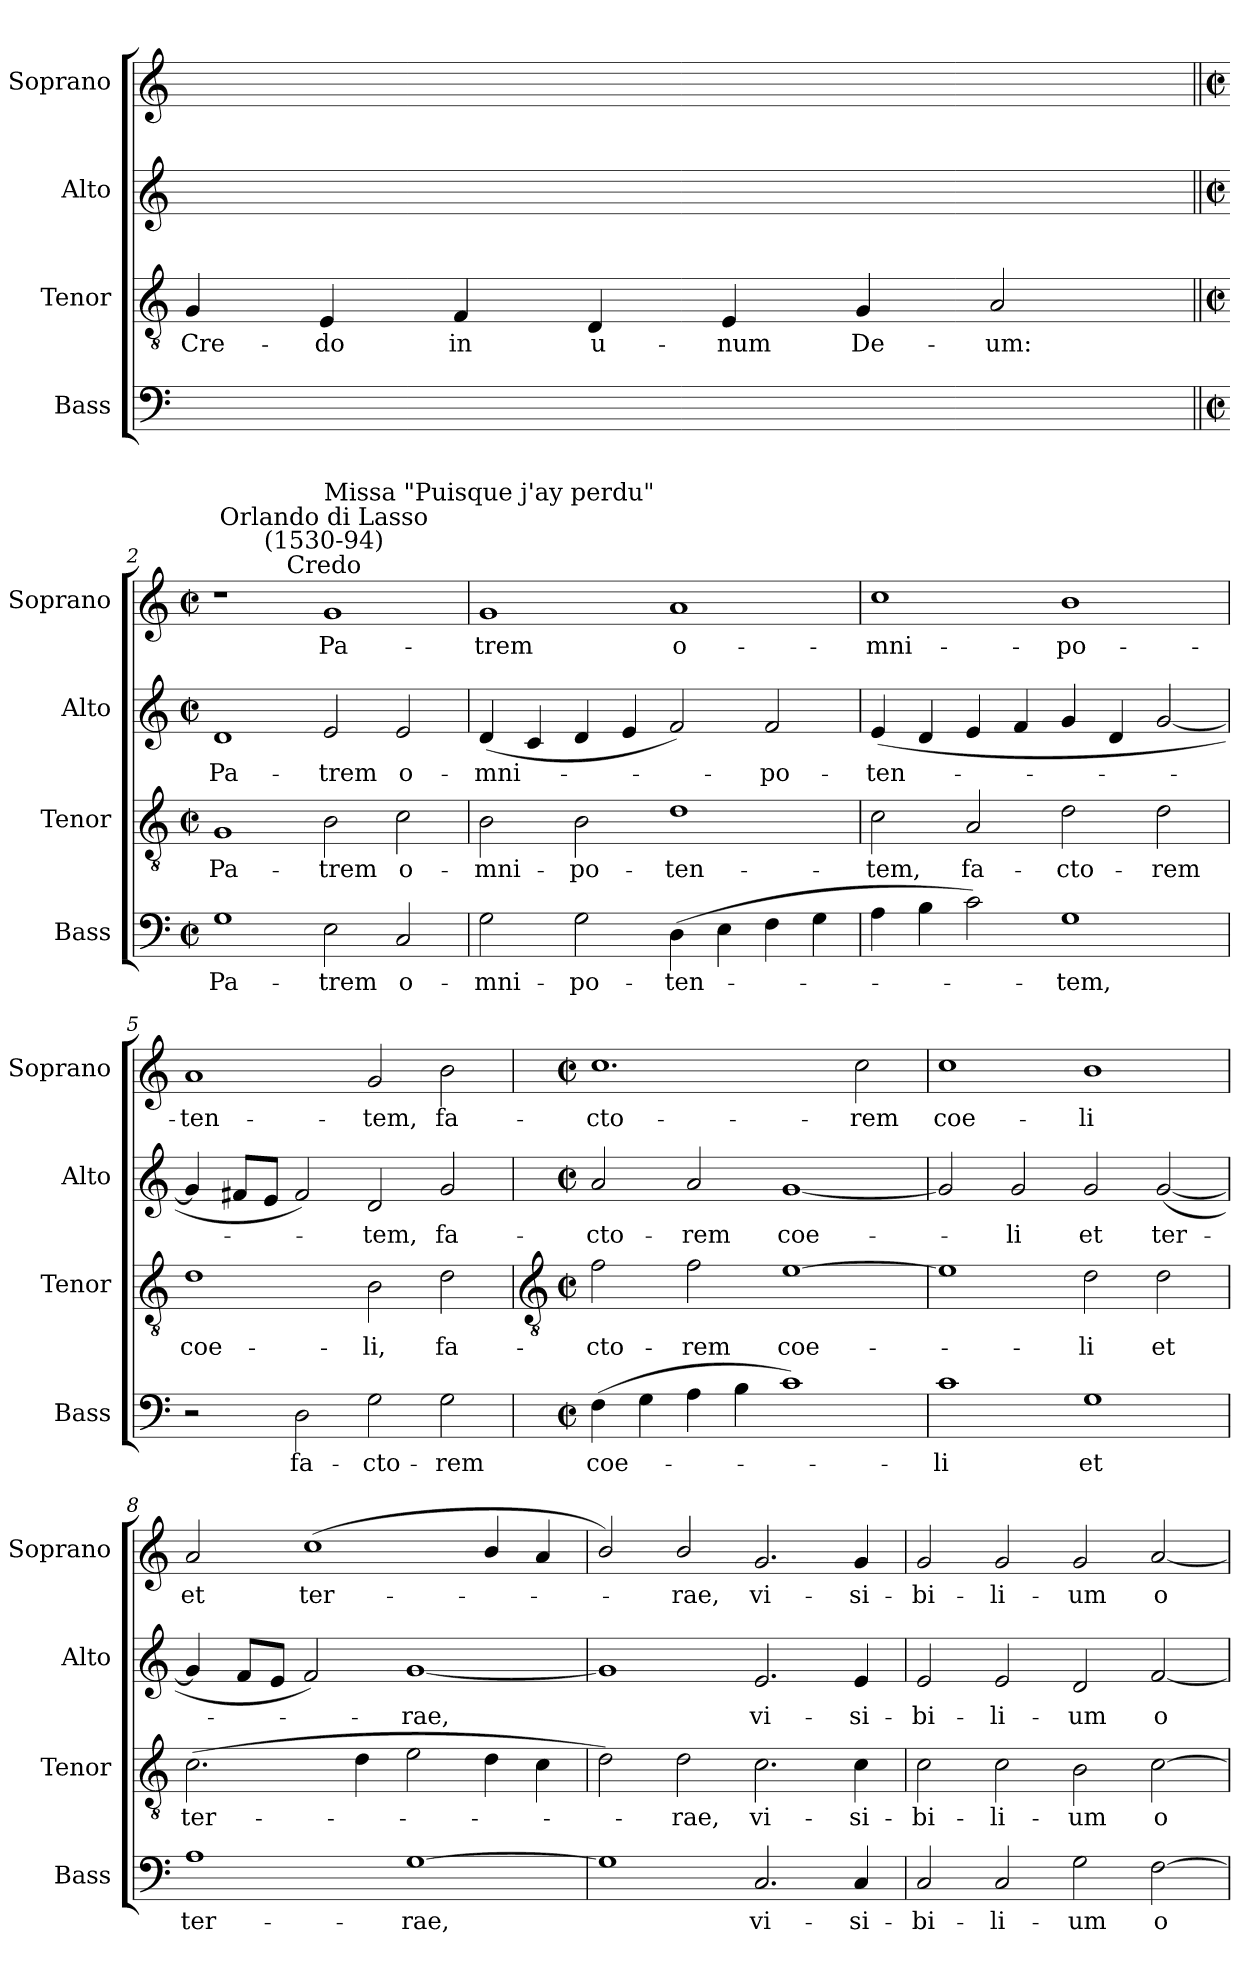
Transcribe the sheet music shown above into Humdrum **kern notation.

**kern	**text	**kern	**text	**kern	**text	**kern	**text
*part4	*part4	*part3	*part3	*part2	*part2	*part1	*part1
*staff4	*staff4	*staff3	*staff3	*staff2	*staff2	*staff1	*staff1
*I"Bass	*	*I"Tenor	*	*I"Alto	*	*I"Soprano	*
*I'Bass	*	*I'Tenor	*	*I'Alto	*	*I'Soprano	*
*clefF4	*	*clefGv2	*	*clefG2	*	*clefG2	*
*k[]	*	*k[]	*	*k[]	*	*k[]	*
*C:	*	*C:	*	*C:	*	*C:	*
=1	=1	=1	=1	=1	=1	=1	=1
!	!	!	!LO:LY:b	!	!	!	!
1ryy	.	4G	Cre-	1ryy	.	1ryy	.
!	!	!	!LO:LY:b	!	!	!	!
.	.	4E	-do	.	.	.	.
!	!	!	!LO:LY:b	!	!	!	!
.	.	4F	in	.	.	.	.
!	!	!	!LO:LY:b	!	!	!	!
.	.	4D	u-	.	.	.	.
!	!	!	!LO:LY:b	!	!	!	!
1ryy	.	4E	-num	1ryy	.	1ryy	.
!	!	!	!LO:LY:b	!	!	!	!
.	.	4G	De-	.	.	.	.
!	!	!	!LO:LY:b	!	!	!	!
.	.	2A	-um:	.	.	.	.
=2||	=2||	=2||	=2||	=2||	=2||	=2||	=2||
*M4/2	*	*M4/2	*	*M4/2	*	*M4/2	*
*met(c|)	*	*met(c|)	*	*met(c|)	*	*met(c|)	*
!	!LO:LY:b	!	!LO:LY:b	!	!LO:LY:b	!	!
1G	Pa-	1G	Pa-	1d	Pa-	1r	.
!	!	!	!	!	!	!LO:TX:a:cj:t=Credo	!
!	!	!	!	!	!	!LO:TX:a:cj:t=Orlando di Lasso\n(1530-94)	!
!	!	!	!	!	!	!LO:TX:a:t=Missa "Puisque j'ay perdu"	!
!	!LO:LY:b	!	!LO:LY:b	!	!LO:LY:b	!	!LO:LY:b
2E	-trem	2B	-trem	2e	-trem	1g	Pa-
!	!LO:LY:b	!	!LO:LY:b	!	!LO:LY:b	!	!
2C	o-	2c	o-	2e	o-	.	.
=3	=3	=3	=3	=3	=3	=3	=3
!	!LO:LY:b	!	!LO:LY:b	!	!LO:LY:b	!	!LO:LY:b
2G	-mni-	2B	-mni-	(<4d	-mni-	1g	-trem
.	.	.	.	4c	.	.	.
!	!LO:LY:b	!	!LO:LY:b	!	!	!	!
2G	-po-	2B	-po-	4d	.	.	.
.	.	.	.	4e	.	.	.
!	!LO:LY:b	!	!LO:LY:b	!	!	!	!LO:LY:b
(>4D	-ten-	1d	-ten-	2f)	.	1a	o-
4E	.	.	.	.	.	.	.
!	!	!	!	!	!LO:LY:b	!	!
4F	.	.	.	2f	po-	.	.
4G	.	.	.	.	.	.	.
=4	=4	=4	=4	=4	=4	=4	=4
!	!	!	!LO:LY:b	!	!LO:LY:b	!	!LO:LY:b
4A	.	2c	-tem,	(<4e	-ten-	1cc	-mni-
4B	.	.	.	4d	.	.	.
!	!	!	!LO:LY:b	!	!	!	!
2c)	.	2A	fa-	4e	.	.	.
.	.	.	.	4f	.	.	.
!	!LO:LY:b	!	!LO:LY:b	!	!	!	!LO:LY:b
1G	tem,	2d	-cto-	4g	.	1b	-po-
.	.	.	.	4d	.	.	.
!	!	!	!LO:LY:b	!	!	!	!
.	.	2d	-rem	[2g	.	.	.
=5	=5	=5	=5	=5	=5	=5	=5
!	!	!	!LO:LY:b	!	!	!	!LO:LY:b
2r	.	1d	coe-	4g]	.	1a	-ten-
.	.	.	.	8f#XL	.	.	.
.	.	.	.	8eJ	.	.	.
!	!LO:LY:b	!	!	!	!	!	!
2D	fa-	.	.	2f#)	.	.	.
!	!LO:LY:b	!	!LO:LY:b	!	!LO:LY:b	!	!LO:LY:b
2G	-cto-	2B	-li,	2d	tem,	2g	-tem,
!	!LO:LY:b	!	!LO:LY:b	!	!LO:LY:b	!	!LO:LY:b
2G	-rem	2d	fa-	2g	fa-	2b	fa-
!!LO:LB:g=z
=6	=6	=6	=6	=6	=6	=6	=6
*	*	*clefGv2	*	*	*	*	*
*M4/2	*	*M4/2	*	*M4/2	*	*M4/2	*
*met(c|)	*	*met(c|)	*	*met(c|)	*	*met(c|)	*
!	!LO:LY:b	!	!LO:LY:b	!	!LO:LY:b	!	!LO:LY:b
(>4F	coe-	2f	-cto-	2a	-cto-	1.cc	-cto-
4G	.	.	.	.	.	.	.
!	!	!	!LO:LY:b	!	!LO:LY:b	!	!
4A	.	2f	-rem	2a	-rem	.	.
4B	.	.	.	.	.	.	.
!	!	!	!LO:LY:b	!	!LO:LY:b	!	!
1c)	.	[1e	coe-	[1g	coe-	.	.
!	!	!	!	!	!	!	!LO:LY:b
.	.	.	.	.	.	2cc	-rem
=7	=7	=7	=7	=7	=7	=7	=7
!	!LO:LY:b	!	!	!	!	!	!LO:LY:b
1c	li	1e]	.	2g]	.	1cc	coe-
!	!	!	!	!	!LO:LY:b	!	!
.	.	.	.	2g	li	.	.
!	!LO:LY:b	!	!LO:LY:b	!	!LO:LY:b	!	!LO:LY:b
1G	et	2d	li	2g	et	1b	-li
!	!	!	!LO:LY:b	!	!LO:LY:b	!	!
.	.	2d	et	(<[2g	ter-	.	.
=8	=8	=8	=8	=8	=8	=8	=8
!	!LO:LY:b	!	!LO:LY:b	!	!	!	!LO:LY:b
1A	ter-	(>2.c	ter-	4g]	.	2a	et
.	.	.	.	8fL	.	.	.
.	.	.	.	8eJ	.	.	.
!	!	!	!	!	!	!	!LO:LY:b
.	.	.	.	2f)	.	(<1cc	ter-
.	.	4d	.	.	.	.	.
!	!LO:LY:b	!	!	!	!LO:LY:b	!	!
[1G	-rae,	2e	.	[1g	rae,	.	.
.	.	4d	.	.	.	4b/	.
.	.	4c	.	.	.	4a	.
=9	=9	=9	=9	=9	=9	=9	=9
1G]	.	2d)	.	1g]	.	2b/)	.
!	!	!	!LO:LY:b	!	!	!	!LO:LY:b
.	.	2d	rae,	.	.	2b/	rae,
!	!LO:LY:b	!	!LO:LY:b	!	!LO:LY:b	!	!LO:LY:b
2.C	vi-	2.c	vi-	2.e	vi-	2.g	vi-
!	!LO:LY:b	!	!LO:LY:b	!	!LO:LY:b	!	!LO:LY:b
4C	-si-	4c	-si-	4e	-si-	4g	-si-
=10	=10	=10	=10	=10	=10	=10	=10
!	!LO:LY:b	!	!LO:LY:b	!	!LO:LY:b	!	!LO:LY:b
2C	-bi-	2c	-bi-	2e	-bi-	2g	-bi-
!	!LO:LY:b	!	!LO:LY:b	!	!LO:LY:b	!	!LO:LY:b
2C	-li-	2c	-li-	2e	-li-	2g	-li-
!	!LO:LY:b	!	!LO:LY:b	!	!LO:LY:b	!	!LO:LY:b
2G	-um	2B	-um	2d	-um	2g	-um
!	!LO:LY:b	!	!LO:LY:b	!	!LO:LY:b	!	!LO:LY:b
[2F	o-	[2c	o-	[2f	o-	[2a	o-
=	=	=	=	=	=	=	=
*-	*-	*-	*-	*-	*-	*-	*-
